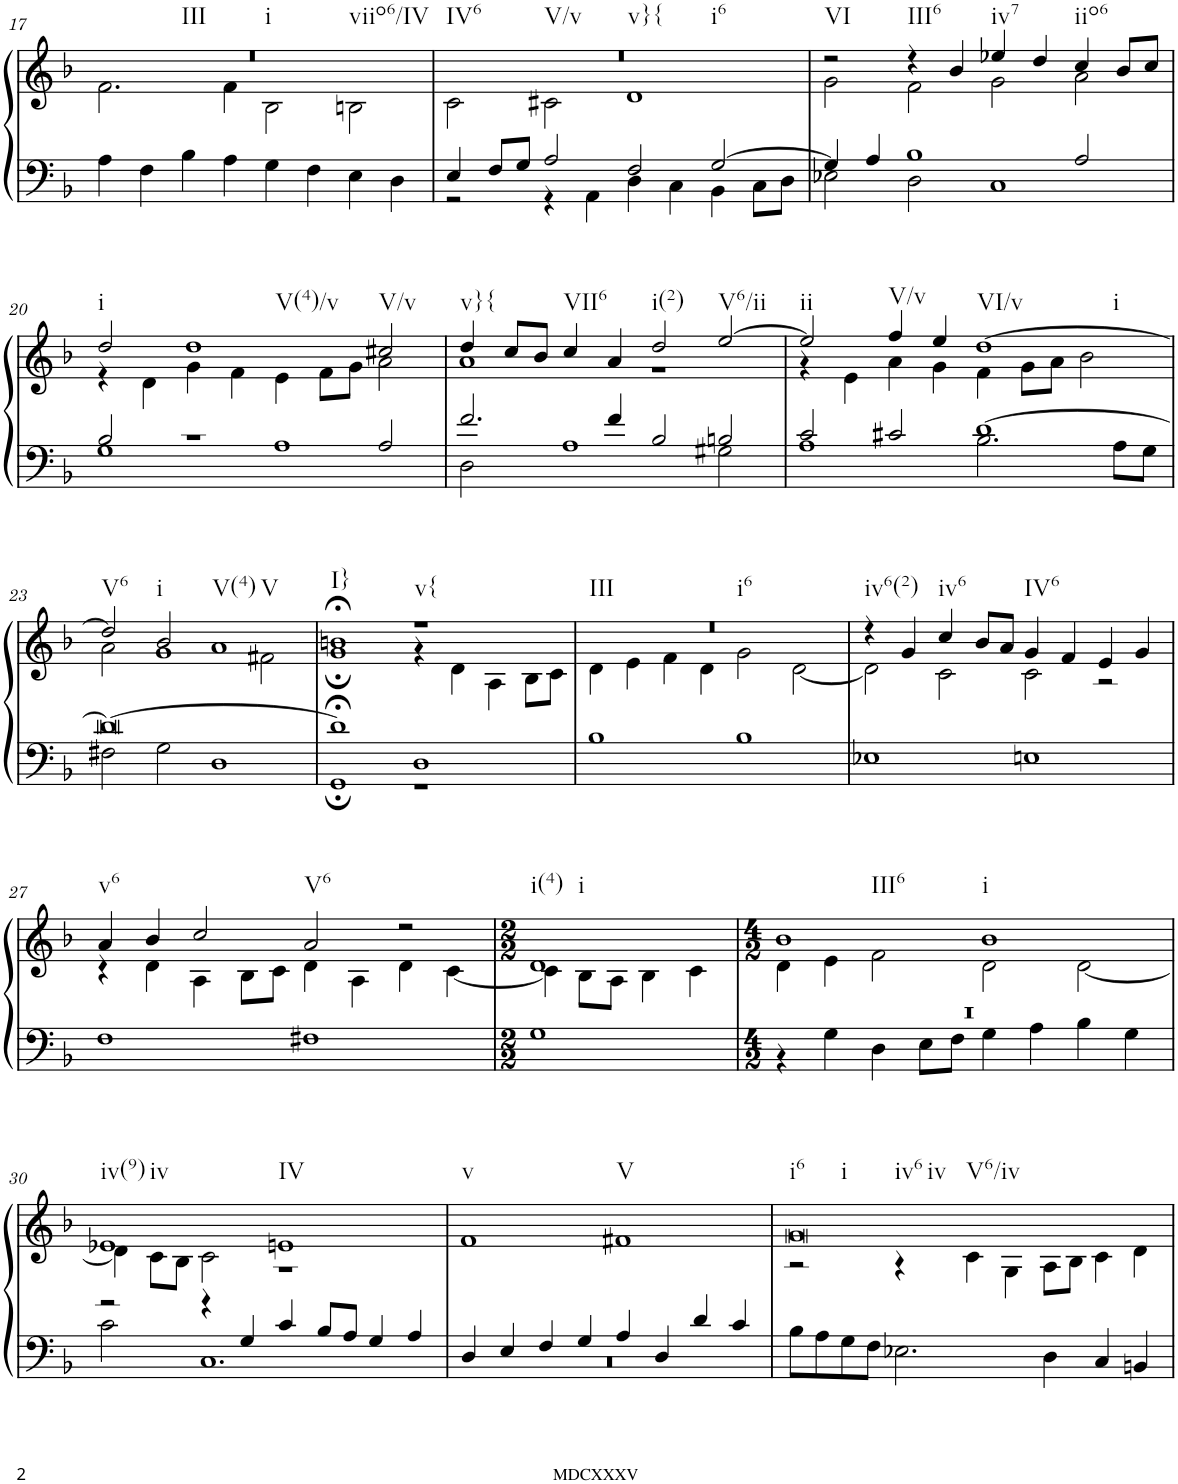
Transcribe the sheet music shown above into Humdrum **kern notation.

**kern	**kern
*part1	*part1
*staff2	*staff1
*I"Organ	*
*I'Org.	*
!!LO:PB:g=z
*clefF4	*clefG2
*k[b-]	*k[b-]
*M4/2	*M4/2
=17	=17
*	*^
!	!LO:TX:b:t=III	!
!	!LO:TX:b:t=i	!
!	!LO:TX:b:t=viio6/IV	!
4A\	0r	2.f\
4F\	.	.
4B-\	.	.
4A\	.	4f\
4G\	.	2B-\
4F\	.	.
4E\	.	2Bn\
4D\	.	.
=18	=18	=18
*^	*	*
!	!	!LO:TX:b:t=IV6	!
!	!	!LO:TX:b:t=V/v	!
!	!	!LO:TX:b:t=v}{	!
!	!	!LO:TX:b:t=i6	!
4E/	2r	0r	2c\
8F/L	.	.	.
8G/J	.	.	.
2A/	4r	.	2c#X\
.	4AA\	.	.
2F/	4D\	.	1d
.	4C\	.	.
[2G/	4BB-\	.	.
.	8C\L	.	.
.	8D\J	.	.
=19	=19	=19	=19
!	!	!LO:TX:b:t=VI	!
4G/]	2E-X\	2r	2g\
4A/	.	.	.
!	!	!LO:TX:b:t=III6	!
1B-	2D\	4r	2f\
.	.	4b-/	.
!	!	!LO:TX:b:t=iv7	!
.	1C	4ee-X/	2g\
.	.	4dd/	.
!	!	!LO:TX:b:t=iio6	!
2A/	.	4cc/	2a\
.	.	8b-/L	.
.	.	8cc/J	.
!!LO:LB:g=z	!!
=20	=20	=20	=20
!	!	!LO:TX:b:t=i	!
2B-/	1G	2dd/	4r
.	.	.	4d\
!	!	!LO:TX:b:t=V(4)/v	!
1r	.	1dd	4g\
.	.	.	4f\
.	1A	.	4e\
.	.	.	8f\L
.	.	.	8g\J
!	!	!LO:TX:b:t=V/v	!
2A/	.	2cc#X/	2a\
=21	=21	=21	=21
!	!	!LO:TX:b:t=v}{	!
2.f/	2D\	4dd/	1a
.	.	8cc/L	.
.	.	8b-/J	.
!	!	!LO:TX:b:t=VII6	!
.	1A	4cc/	.
4f/	.	4a/	.
!	!	!LO:TX:b:t=i(2)	!
2B-/	.	2dd/	1r
!	!	!LO:TX:b:t=V6/ii	!
2Bn/	2G#X\	[2ee/	.
=22	=22	=22	=22
!	!	!LO:TX:b:t=ii	!
2c/	1A	2ee/]	4r
.	.	.	4e\
!	!	!LO:TX:b:t=V/v	!
2c#X/	.	4ff/	4a\
.	.	4ee/	4g\
!	!	!LO:TX:b:t=VI/v	!
!	!	!LO:TX:b:t=i	!
[1d	2.B-\	[1dd	4f\
.	.	.	8g\L
.	.	.	8a\J
.	.	.	2b-\
.	8A\L	.	.
.	8G\J	.	.
!!LO:LB:g=z	!!
=23	=23	=23	=23
!	!	!LO:TX:b:t=V6	!
0d_	2F#X\	2dd/]	2a\
!	!	!LO:TX:b:t=i	!
.	2G\	2b-/	1g
!	!	!LO:TX:b:t=V(4)	!
!	!	!LO:TX:b:t=V	!
.	1D	1a	.
.	.	.	2f#X\
=24	=24	=24	=24
!	!	!LO:TX:b:t=I}	!
1d;<]	1GG;	1bn;<	1g;
!	!	!LO:TX:b:t=v{	!
1D	1r	1r	4r
.	.	.	4d\
.	.	.	4A\
.	.	.	8B-\L
.	.	.	8c\J
*v	*v	*	*
=25	=25	=25
!	!LO:TX:b:t=III	!
!	!LO:TX:b:t=i6	!
1B-	0r	4d\
.	.	4e\
.	.	4f\
.	.	4d\
1B-	.	2g\
.	.	[2d\
=26	=26	=26
!	!LO:TX:b:t=iv6(2)	!
1E-X	4r	2d\]
.	4g/	.
!	!LO:TX:b:t=iv6	!
.	4cc/	2c\
.	8b-/L	.
.	8a/J	.
!	!LO:TX:b:t=IV6	!
1En	4g/	2c\
.	4f/	.
.	4e/	2r
.	4g/	.
!!LO:LB:g=z	!!
=27	=27	=27
!	!LO:TX:b:t=v6	!
1F	4a/	4r
.	4b-/	4d\
.	2cc/	4A\
.	.	8B-\L
.	.	8c\J
!	!LO:TX:b:t=V6	!
1F#X	2a/	4d\
.	.	4A\
.	2r	4d\
.	.	[4c\
=28	=28	=28
*M2/2	*M2/2	*
!	!LO:TX:b:t=i(4)	!
!	!LO:TX:b:t=i	!
1G	1d	4c\]
.	.	8B-\L
.	.	8A\J
.	.	4B-\
.	.	4c\
=29	=29	=29
*M4/2	*M4/2	*
*^	*	*
!	!	!LO:TX:b:t=III6	!
0r	4r	1b-	4d\
.	4G\	.	4e\
.	4D\	.	2f\
.	8E\L	.	.
.	8F\J	.	.
!	!	!LO:TX:b:t=i	!
.	4G\	1b-	2d\
.	4A\	.	.
.	4B-\	.	[2d\
.	4G\	.	.
!!LO:LB:g=z	!!
=30	=30	=30	=30
!	!	!LO:TX:b:t=iv(9)	!
!	!	!LO:TX:b:t=iv	!
2r	2c\	1e-X	4d\]
.	.	.	8c\L
.	.	.	8B-\J
4r	1.C	.	2c\
4G/	.	.	.
!	!	!LO:TX:b:t=IV	!
4c/	.	1en	1r
8B-/L	.	.	.
8A/J	.	.	.
4G/	.	.	.
4A/	.	.	.
*	*	*v	*v
=31	=31	=31
!	!	!LO:TX:b:t=v
4D/	0r	1f
4E/	.	.
4F/	.	.
4G/	.	.
!	!	!LO:TX:b:t=V
4A/	.	1f#X
4D/	.	.
4d/	.	.
4c/	.	.
*v	*v	*
=32	=32
*	*^
!	!LO:TX:b:t=i6	!
!	!LO:TX:b:t=i	!
!	!LO:TX:b:t=iv6	!
!	!LO:TX:b:t=iv	!
!	!LO:TX:b:t=V6/iv	!
8B-\L	0g	2r
8A\	.	.
8G\	.	.
8F\J	.	.
2.E-X\	.	4r
.	.	4c\
.	.	4G\
4D\	.	8A\L
.	.	8B-\J
4C/	.	4c\
4BBn/	.	4d\
*	*v	*v
=	=
*-	*-
